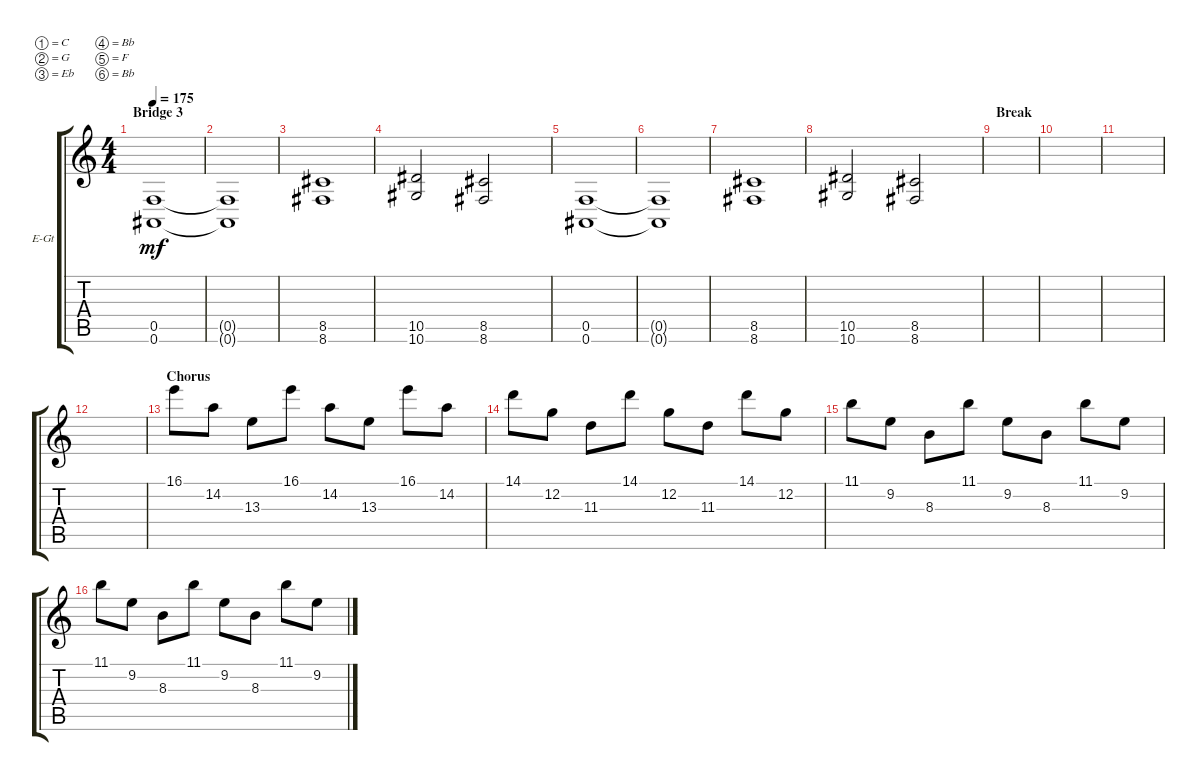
\bracketExtendMode groupsimilarinstruments
\firstSystemTrackNameOrientation horizontal
\otherSystemsTrackNameOrientation horizontal
\track ("Seth Thacker" "E-Gt") {instrument distortionguitar}
\staff {score tabs}
\tuning (C4 G3 Eb3 Bb2 F2 Bb1)
\ts (4 4)
\section ("" "Bridge 3")
\tempo 175
\clef g2
\ks c
(0.6 0.5).1{dy mf} |
(0.6{t} 0.5{t}).1 |
(8.5 8.6).1 |
(10.5 10.6).2 (8.5 8.6).2 |
(0.6 0.5).1 |
(0.6{t} 0.5{t}).1 |
(8.5 8.6).1 |
(10.5 10.6).2 (8.5 8.6).2 |
\section ("" "Break")
|
|
|
|
\section ("" "Chorus")
16.1.8 14.2.8 13.3.8 16.1.8 14.2.8 13.3.8 16.1.8 14.2.8 |
14.1.8 12.2.8 11.3.8 14.1.8 12.2.8 11.3.8 14.1.8 12.2.8 |
11.1.8 9.2.8 8.3.8 11.1.8 9.2.8 8.3.8 11.1.8 9.2.8 |
11.1.8 9.2.8 8.3.8 11.1.8 9.2.8 8.3.8 11.1.8 9.2.8
